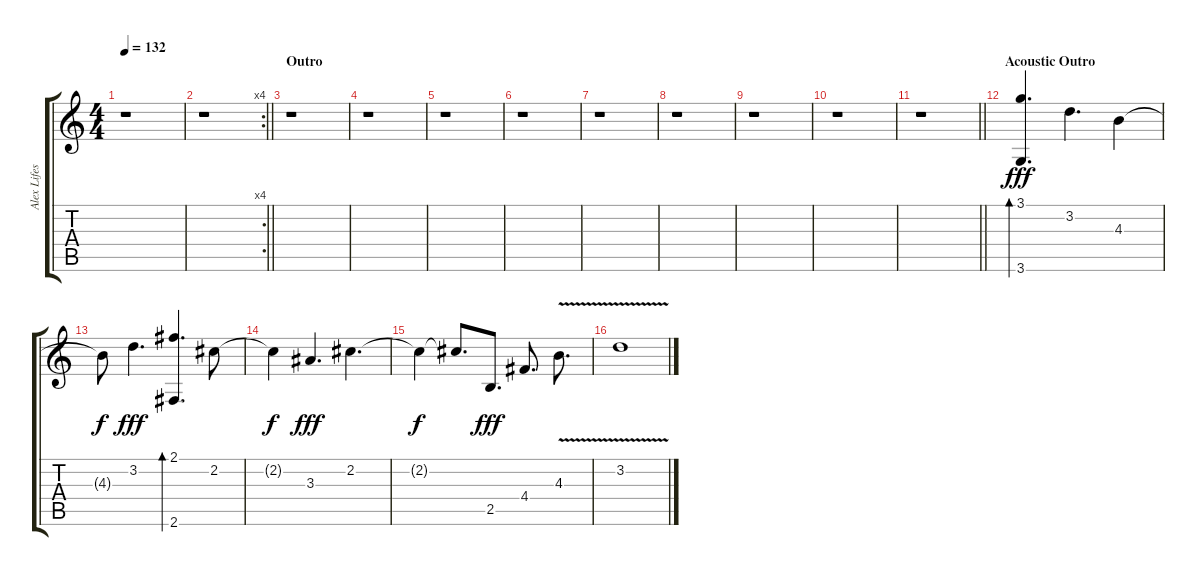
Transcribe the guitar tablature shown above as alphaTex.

\track ("Alex Lifeson - Acoustic" "Alex Lifes") {instrument acousticguitarnylon}
\staff {score tabs}
\tuning (E4 B3 G3 D3 A2 E2) {hide}
\ts (4 4)
\tempo 132
\clef g2
\ks c
r.1{dy fff} |
\rc 4
\barLineRight lightlight
r.1 |
\section ("" "Outro")
r.1 |
r.1 |
r.1 |
r.1 |
r.1 |
r.1 |
r.1 |
r.1 |
\barLineRight lightlight
r.1 |
\section ("" "Acoustic Outro")
(3.1 3.6).4{d bd 480} 3.2.4{d} 4.3.4 |
4.3{t}.8{dy f} 3.2.4{d dy fff} (2.1 2.6).4{d bd 480} 2.2.8 |
2.2{t}.4{dy f} 3.3.4{d dy fff} 2.2.4{d} |
2.2{t}.4{dy f} 2.2{t}.8{d} 2.5.8{d dy fff} 4.4.8{d} 4.3{v}.8{d} |
3.2{v}.1
